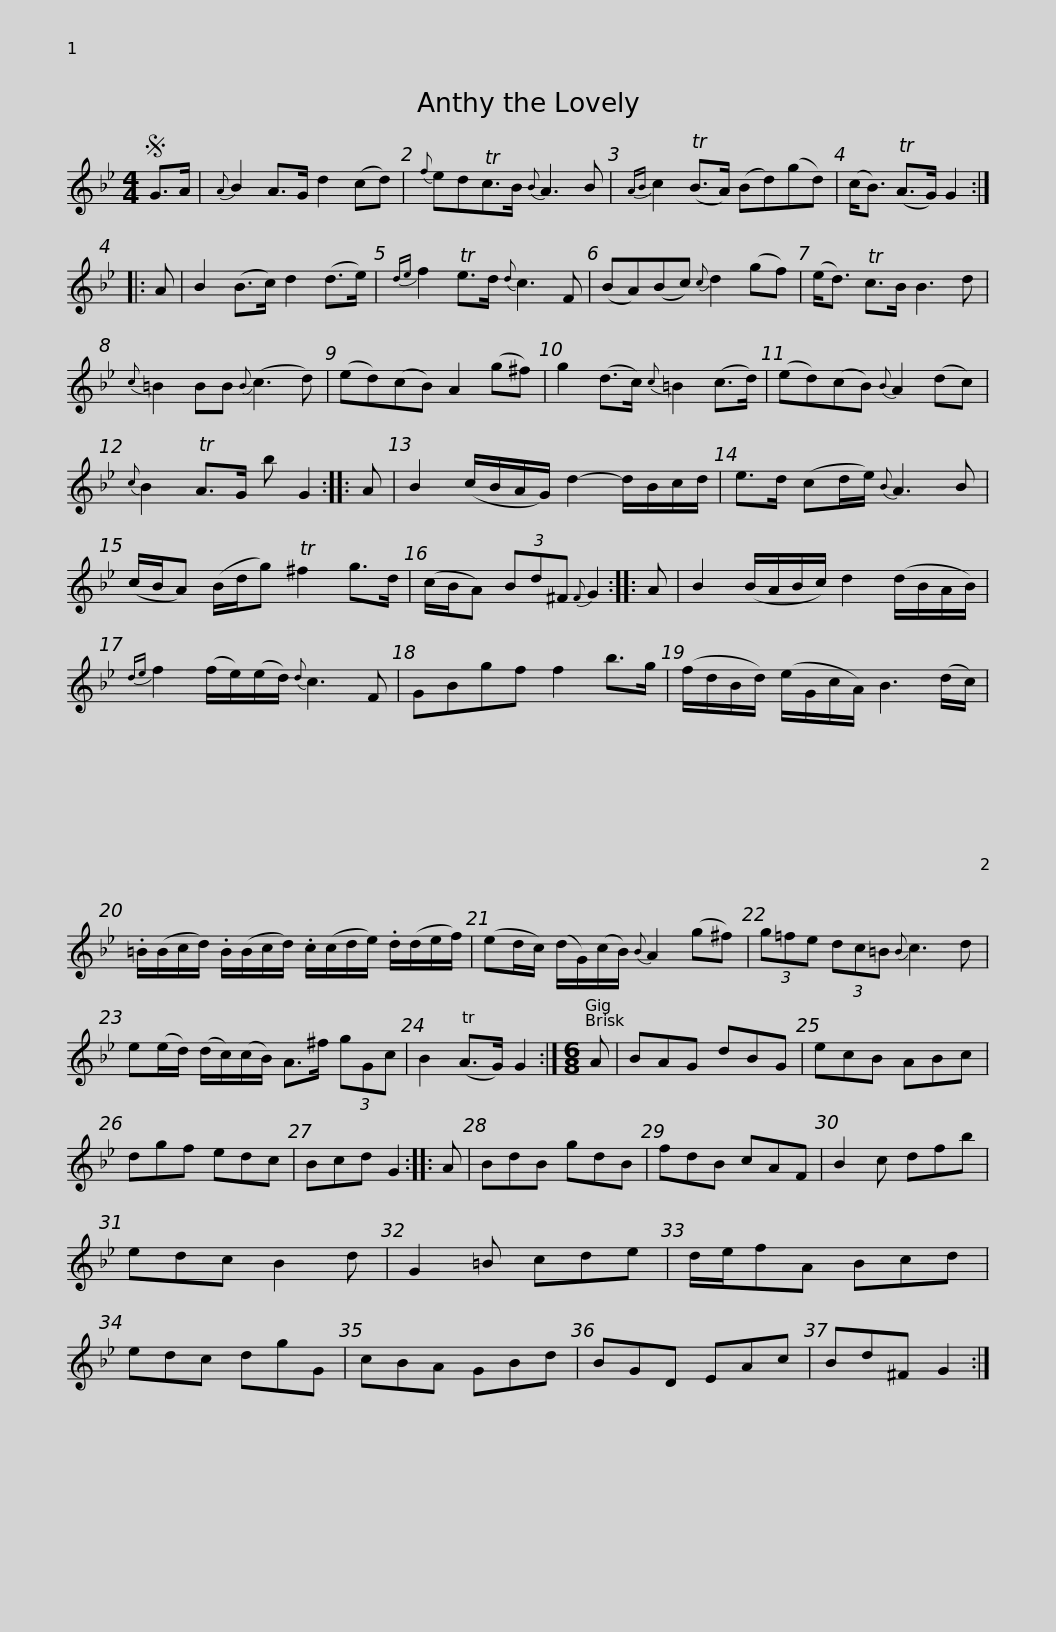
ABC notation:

X:1
L:1/8
M:4/4
I:linebreak $
K:Gmin
V:1 treble
V:1
S G>A |{A} B2 A>G d2 (cd) |{f} edTc>B{B} A3 B |{AB} c2 (TB>A) (Bd)(gd) | (c<B) (TA>G) G2 :: %5
 A | B2 (B>c) d2 (d>e) |${de} f2 Te>d{d} c3 F | (BA)(Bc){c} d2 (gf) | (e<d) Tc>B B3 d | %10
{c} =B2 BB{B} (c3 d) | (ed)(cB) A2 (g^f) |$ g2 (d>c){c} =B2 (c>d) | (ed)(cB){B} A2 (dc) |{c} B2 TA>G b G2 :: %15
 A | B2 (c/B/A/G/) d2- d/B/c/d/ | e>d (cd/e/){B} A3 B |$ (c/B/A) (B/d/g) T^f2 g>d | (c/B/A) (3Bd^F{F} G2 :: %20
 A | B2 (B/A/B/c/) d2 (d/B/A/B/) |{de} f2 (f/e/)(e/d/){d} c3 F |$ GBgf f2 b>g | (f/d/B/d/) (e/G/c/A/) B3 (d/c/) | %25
 .=B/(B/c/d/) .B/(B/c/d/) .c/(c/d/e/) .d/(d/e/f/) | (ed/c/) (d/G/)(c/B/){B} A2 (g^f) |$ (3g=fe (3dc=B{B} c3 d | e(e/d/) (d/c/)(c/B/) A>^f (3gGc | B2 (TA>G) G2 :| %30
[M:6/8] A | BAG dBG | ecB ABc |$ dgf edc | Bcd G2 :: %35
 A | BdB gdB | fdB cAF | B2 c dfb | edc B2 d | %40
 G2 =B cde |$ d/e/fA Bcd | edc dgG | cBA GBd | BGD EAc | %45
 Bd^F G2 :| %46
